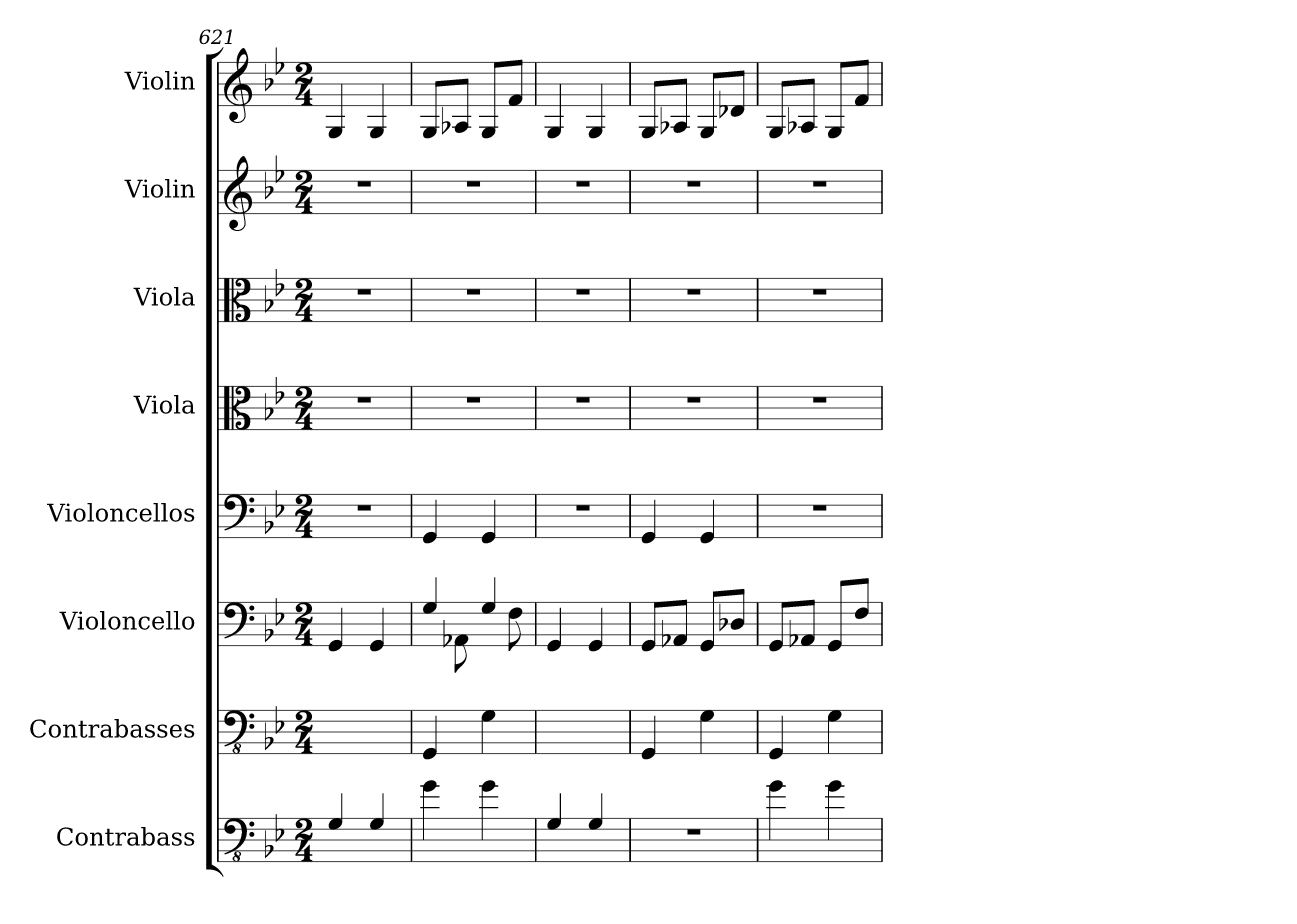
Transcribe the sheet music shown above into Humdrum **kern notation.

**kern	**kern	**kern	**kern	**kern	**kern	**kern	**kern
*part8	*part7	*part6	*part5	*part4	*part3	*part2	*part1
*staff8	*staff7	*staff6	*staff5	*staff4	*staff3	*staff2	*staff1
*I"Contrabass	*I"Contrabasses	*I"Violoncello	*I"Violoncellos	*I"Viola	*I"Viola	*I"Violin	*I"Violin
*I'Cb.	*I'Cbs.	*I'Vc.	*I'Vcs.	*I'Vla.	*I'Vla.	*I'Vln.	*I'Vln.
*clefFv4	*clefFv4	*clefF4	*clefF4	*clefC3	*clefC3	*clefG2	*clefG2
*ITrd7c12	*	*	*	*	*	*	*
*k[b-e-]	*k[b-e-]	*k[b-e-]	*k[b-e-]	*k[b-e-]	*k[b-e-]	*k[b-e-]	*k[b-e-]
*M2/4	*M2/4	*M2/4	*M2/4	*M2/4	*M2/4	*M2/4	*M2/4
=621	=621	=621	=621	=621	=621	=621	=621
4GGG/	2ryy	4GG/	2r	2r	2r	2r	4G/
4GGG/	.	4GG/	.	.	.	.	4G/
=622	=622	=622	=622	=622	=622	=622	=622
*	*	*^	*	*	*	*	*
4GG\	4GGG/	4G/	8ryy	4GG/	2r	2r	2r	8G/L
.	.	.	8AA-X\	.	.	.	.	8A-X/J
4GG\	4GG\	4G/	8ryy	4GG/	.	.	.	8G/L
.	.	.	8F\	.	.	.	.	8f/J
*	*	*v	*v	*	*	*	*	*
=623	=623	=623	=623	=623	=623	=623	=623
4GGG/	2ryy	4GG/	2r	2r	2r	2r	4G/
4GGG/	.	4GG/	.	.	.	.	4G/
=624	=624	=624	=624	=624	=624	=624	=624
2r	4GGG/	8GG/L	4GG/	2r	2r	2r	8G/L
.	.	8AA-X/J	.	.	.	.	8A-X/J
.	4GG\	8GG/L	4GG/	.	.	.	8G/L
.	.	8D-X/J	.	.	.	.	8d-X/J
!!LO:PB:g=z
=625	=625	=625	=625	=625	=625	=625	=625
4GG\	4GGG/	8GG/L	2r	2r	2r	2r	8G/L
.	.	8AA-X/J	.	.	.	.	8A-X/J
4GG\	4GG\	8GG/L	.	.	.	.	8G/L
.	.	8F/J	.	.	.	.	8f/J
=	=	=	=	=	=	=	=
*-	*-	*-	*-	*-	*-	*-	*-
